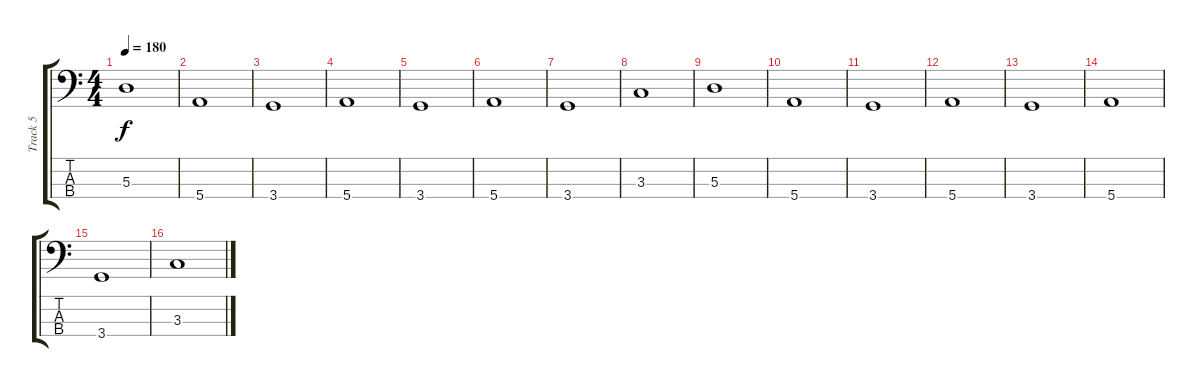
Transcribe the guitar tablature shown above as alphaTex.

\track ("Track 5" "Track 5") {instrument electricbassfinger}
\staff {score tabs}
\tuning (G2 D2 A1 E1) {hide}
\ts (4 4)
\tempo 180
\clef f4
\ks c
5.3.1{dy f} |
5.4.1 |
3.4.1 |
5.4.1 |
3.4.1 |
5.4.1 |
3.4.1 |
3.3.1 |
5.3.1 |
5.4.1 |
3.4.1 |
5.4.1 |
3.4.1 |
5.4.1 |
3.4.1 |
3.3.1
